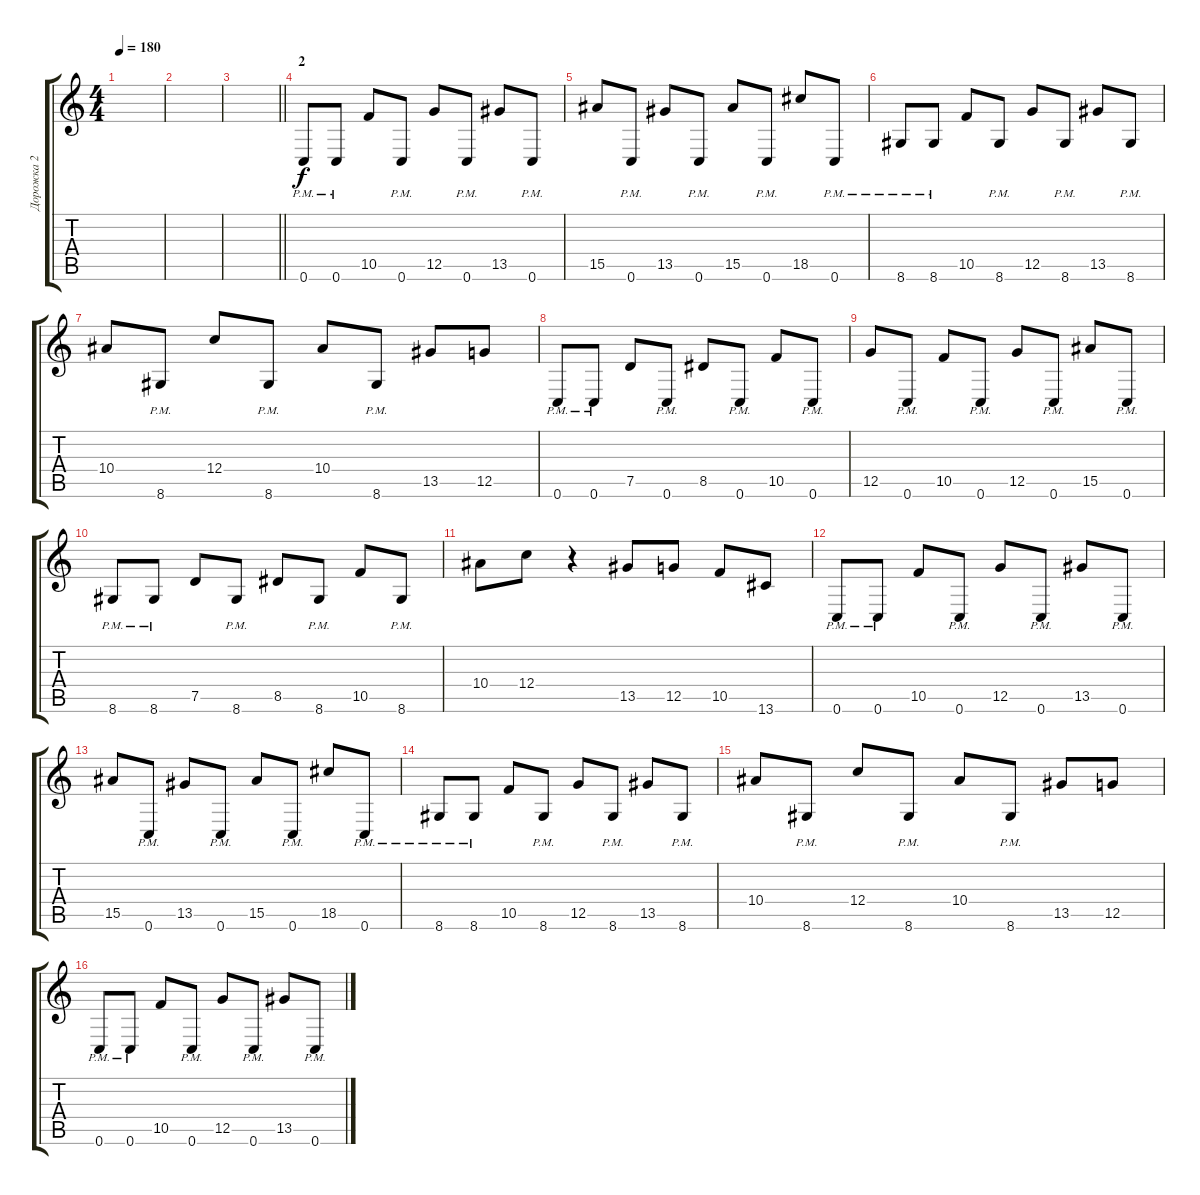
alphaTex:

\track ("Дорожка 2" "Дорожка 2") {instrument distortionguitar}
\staff {score tabs}
\tuning (D4 A3 F3 C3 G2 C2) {hide}
\ts (4 4)
\tempo 180
\clef g2
\ks c
|
|
\barLineRight lightlight
|
\section ("" "2")
0.6{pm}.8 0.6{pm}.8 10.5.8 0.6{pm}.8 12.5.8 0.6{pm}.8 13.5.8 0.6{pm}.8 |
15.5.8 0.6{pm}.8 13.5.8 0.6{pm}.8 15.5.8 0.6{pm}.8 18.5.8 0.6{pm}.8 |
8.6{pm}.8 8.6{pm}.8 10.5.8 8.6{pm}.8 12.5.8 8.6{pm}.8 13.5.8 8.6{pm}.8 |
10.4.8 8.6{pm}.8 12.4.8 8.6{pm}.8 10.4.8 8.6{pm}.8 13.5.8 12.5.8 |
0.6{pm}.8 0.6{pm}.8 7.5.8 0.6{pm}.8 8.5.8 0.6{pm}.8 10.5.8 0.6{pm}.8 |
12.5.8 0.6{pm}.8 10.5.8 0.6{pm}.8 12.5.8 0.6{pm}.8 15.5.8 0.6{pm}.8 |
8.6{pm}.8 8.6{pm}.8 7.5.8 8.6{pm}.8 8.5.8 8.6{pm}.8 10.5.8 8.6{pm}.8 |
10.4.8 12.4.8 r.4 13.5.8 12.5.8 10.5.8 13.6.8 |
0.6{pm}.8 0.6{pm}.8 10.5.8 0.6{pm}.8 12.5.8 0.6{pm}.8 13.5.8 0.6{pm}.8 |
15.5.8 0.6{pm}.8 13.5.8 0.6{pm}.8 15.5.8 0.6{pm}.8 18.5.8 0.6{pm}.8 |
8.6{pm}.8 8.6{pm}.8 10.5.8 8.6{pm}.8 12.5.8 8.6{pm}.8 13.5.8 8.6{pm}.8 |
10.4.8 8.6{pm}.8 12.4.8 8.6{pm}.8 10.4.8 8.6{pm}.8 13.5.8 12.5.8 |
0.6{pm}.8 0.6{pm}.8 10.5.8 0.6{pm}.8 12.5.8 0.6{pm}.8 13.5.8 0.6{pm}.8
